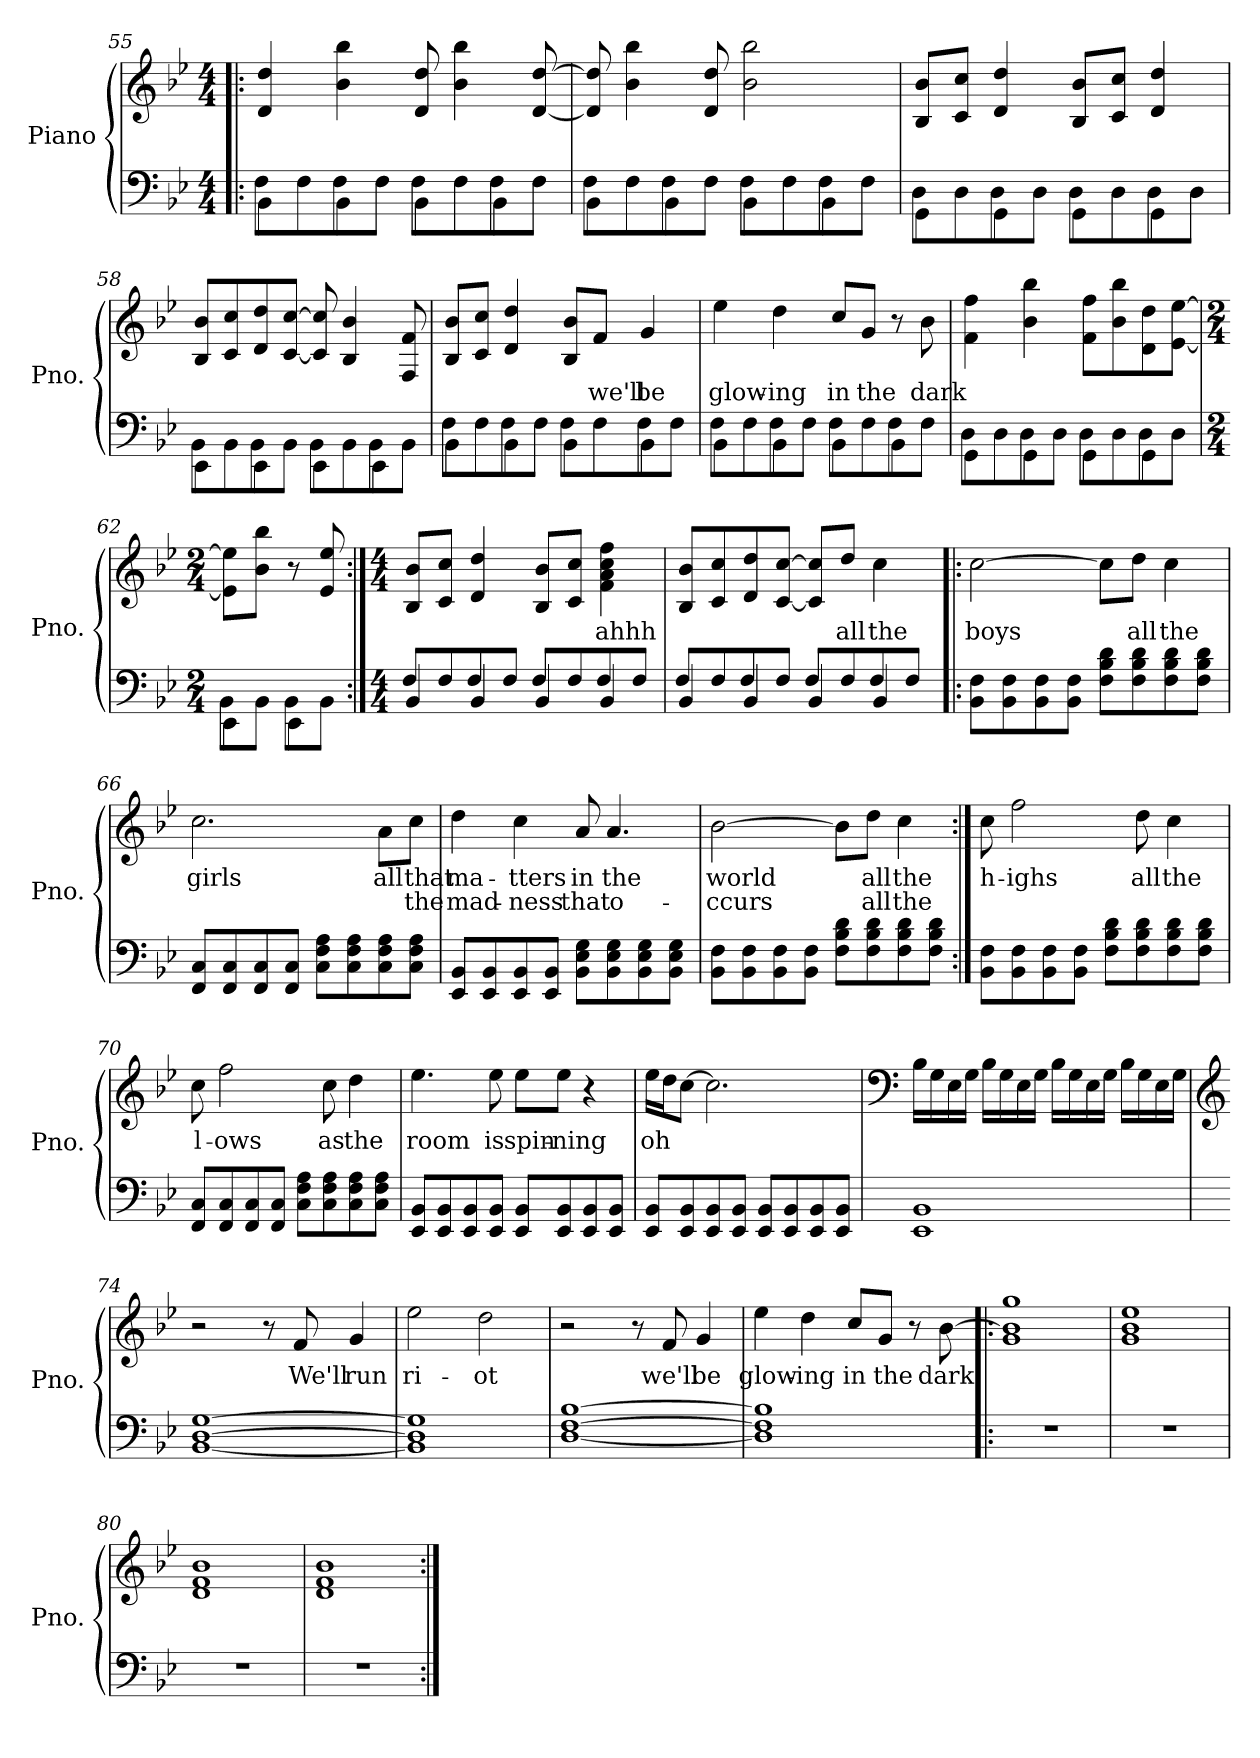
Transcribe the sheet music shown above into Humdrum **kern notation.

**kern	**kern	**text	**text
*part1	*part1	*part1	*part1
*staff2	*staff1	*staff1	*staff1
*I"Piano	*	*	*
*I'Pno.	*	*	*
!!LO:LB:g=z
*clefF4	*clefG2	*	*
*k[b-e-]	*k[b-e-]	*	*
*M4/4	*M4/4	*	*
=55!|:	=55!|:	=55!|:	=55!|:
*^	*	*	*
4BB-\	8F\L	4d/ 4dd/	.	.
.	8F\	.	.	.
4BB-\	8F\	4b-\ 4bb-\	.	.
.	8F\J	.	.	.
4BB-\	8F\L	8d/ 8dd/	.	.
.	8F\	4b-\ 4bb-\	.	.
4BB-\	8F\	.	.	.
.	8F\J	[8d/ [8dd/	.	.
=56	=56	=56	=56	=56
4BB-\	8F\L	8d/] 8dd/]	.	.
.	8F\	4b-\ 4bb-\	.	.
4BB-\	8F\	.	.	.
.	8F\J	8d/ 8dd/	.	.
4BB-\	8F\L	2b-\ 2bb-\	.	.
.	8F\	.	.	.
4BB-\	8F\	.	.	.
.	8F\J	.	.	.
=57	=57	=57	=57	=57
4GG\	8D\L	8B-/ 8b-/L	.	.
.	8D\	8c/ 8cc/J	.	.
4GG\	8D\	4d/ 4dd/	.	.
.	8D\J	.	.	.
4GG\	8D\L	8B-/ 8b-/L	.	.
.	8D\	8c/ 8cc/J	.	.
4GG\	8D\	4d/ 4dd/	.	.
.	8D\J	.	.	.
=58	=58	=58	=58	=58
4EE-\	8BB-\L	8B-/ 8b-/L	.	.
.	8BB-\	8c/ 8cc/	.	.
4EE-\	8BB-\	8d/ 8dd/	.	.
.	8BB-\J	[8c/ [8cc/J	.	.
4EE-\	8BB-\L	8c/] 8cc/]	.	.
.	8BB-\	4B-/ 4b-/	.	.
4EE-\	8BB-\	.	.	.
.	8BB-\J	8F/ 8f/	.	.
!!LO:LB:g=z
=59	=59	=59	=59	=59
4BB-\	8F\L	8B-/ 8b-/L	.	.
.	8F\	8c/ 8cc/J	.	.
4BB-\	8F\	4d/ 4dd/	.	.
.	8F\J	.	.	.
4BB-\	8F\L	8B-/ 8b-/L	.	.
!	!	!	!LO:LY:b	!
.	8F\	8f/J	we'll	.
!	!	!	!LO:LY:b	!
4BB-\	8F\	4g/	be	.
.	8F\J	.	.	.
=60	=60	=60	=60	=60
!	!	!	!LO:LY:b	!
4BB-\	8F\L	4ee-\	glow-	.
.	8F\	.	.	.
!	!	!	!LO:LY:b	!
4BB-\	8F\	4dd\	-ing	.
.	8F\J	.	.	.
!	!	!	!LO:LY:b	!
4BB-\	8F\L	8cc/L	in	.
!	!	!	!LO:LY:b	!
.	8F\	8g/J	the	.
4BB-\	8F\	8r	.	.
!	!	!	!LO:LY:b	!
.	8F\J	8b-\	dark	.
=61	=61	=61	=61	=61
4GG\	8D\L	4f\ 4ff\	.	.
.	8D\	.	.	.
4GG\	8D\	4b-\ 4bb-\	.	.
.	8D\J	.	.	.
4GG\	8D\L	8f\ 8ff\L	.	.
.	8D\	8b-\ 8bb-\	.	.
4GG\	8D\	8d\ 8dd\	.	.
.	8D\J	[8e-\ [8ee-\J	.	.
=62	=62	=62	=62	=62
*M2/4	*	*M2/4	*	*
4EE-\	8BB-\L	8e-\] 8ee-\]L	.	.
.	8BB-\J	8b-\ 8bb-\J	.	.
4EE-\	8BB-\L	8r	.	.
.	8BB-\J	8e-/ 8ee-/	.	.
=63:|!	=63:|!	=63:|!	=63:|!	=63:|!
*M4/4	*	*M4/4	*	*
4BB-/	8F/L	8B-/ 8b-/L	.	.
.	8F/	8c/ 8cc/J	.	.
4BB-/	8F/	4d/ 4dd/	.	.
.	8F/J	.	.	.
4BB-/	8F/L	8B-/ 8b-/L	.	.
.	8F/	8c/ 8cc/J	.	.
!	!	!	!LO:LY:b	!
4BB-/	8F/	4f\ 4a\ 4cc\ 4ff\	ahhh	.
.	8F/J	.	.	.
!!LO:LB:g=z
=64	=64	=64	=64	=64
4BB-/	8F/L	8B-/ 8b-/L	.	.
.	8F/	8c/ 8cc/	.	.
4BB-/	8F/	8d/ 8dd/	.	.
.	8F/J	[8c/ [8cc/J	.	.
4BB-/	8F/L	8c/] 8cc/]L	.	.
!	!	!	!LO:LY:b	!
.	8F/	8dd/J	all	.
!	!	!	!LO:LY:b	!
4BB-/	8F/	4cc\	the	.
.	8F/J	.	.	.
=65!|:	=65!|:	=65!|:	=65!|:	=65!|:
!	!	!	!LO:LY:b	!
*v	*v	*	*	*
8BB-\ 8F\L	[2cc\	boys	.
8BB-\ 8F\	.	.	.
8BB-\ 8F\	.	.	.
8BB-\ 8F\J	.	.	.
8F\ 8B-\ 8d\L	8cc\L]	.	.
!	!	!LO:LY:b	!
8F\ 8B-\ 8d\	8dd\J	all	.
!	!	!LO:LY:b	!
8F\ 8B-\ 8d\	4cc\	the	.
8F\ 8B-\ 8d\J	.	.	.
=66	=66	=66	=66
!	!	!LO:LY:b	!
8FF/ 8C/L	2.cc\	girls	.
8FF/ 8C/	.	.	.
8FF/ 8C/	.	.	.
8FF/ 8C/J	.	.	.
8C\ 8F\ 8A\L	.	.	.
8C\ 8F\ 8A\	.	.	.
!	!	!LO:LY:b	!
8C\ 8F\ 8A\	8a\L	all	.
!	!	!LO:LY:b	!LO:LY:b
8C\ 8F\ 8A\J	8cc\J	that	the
=67	=67	=67	=67
!	!	!LO:LY:b	!LO:LY:b
8EE-/ 8BB-/L	4dd\	ma-	mad-
8EE-/ 8BB-/	.	.	.
!	!	!LO:LY:b	!LO:LY:b
8EE-/ 8BB-/	4cc\	-tters	-ness
8EE-/ 8BB-/J	.	.	.
!	!	!LO:LY:b	!LO:LY:b
8BB-\ 8E-\ 8G\L	8a/	in	that
!	!	!LO:LY:b	!LO:LY:b
8BB-\ 8E-\ 8G\	4.a/	the	o-
8BB-\ 8E-\ 8G\	.	.	.
8BB-\ 8E-\ 8G\J	.	.	.
!!LO:PB:g=z
=68	=68	=68	=68
!	!	!LO:LY:b	!LO:LY:b
8BB-\ 8F\L	[2b-\	world	-ccurs
8BB-\ 8F\	.	.	.
8BB-\ 8F\	.	.	.
8BB-\ 8F\J	.	.	.
8F\ 8B-\ 8d\L	8b-\L]	.	.
!	!	!LO:LY:b	!LO:LY:b
8F\ 8B-\ 8d\	8dd\J	all	all
!	!	!LO:LY:b	!LO:LY:b
8F\ 8B-\ 8d\	4cc\	the	the
8F\ 8B-\ 8d\J	.	.	.
=69:|!	=69:|!	=69:|!	=69:|!
!	!	!LO:LY:b	!
8BB-\ 8F\L	8cc\	h-	.
!	!	!LO:LY:b	!
8BB-\ 8F\	2ff\	-ighs	.
8BB-\ 8F\	.	.	.
8BB-\ 8F\J	.	.	.
8F\ 8B-\ 8d\L	.	.	.
!	!	!LO:LY:b	!
8F\ 8B-\ 8d\	8dd\	all	.
!	!	!LO:LY:b	!
8F\ 8B-\ 8d\	4cc\	the	.
8F\ 8B-\ 8d\J	.	.	.
=70	=70	=70	=70
!	!	!LO:LY:b	!
8FF/ 8C/L	8cc\	l-	.
!	!	!LO:LY:b	!
8FF/ 8C/	2ff\	-ows	.
8FF/ 8C/	.	.	.
8FF/ 8C/J	.	.	.
8C\ 8F\ 8A\L	.	.	.
!	!	!LO:LY:b	!
8C\ 8F\ 8A\	8cc\	as	.
!	!	!LO:LY:b	!
8C\ 8F\ 8A\	4dd\	the	.
8C\ 8F\ 8A\J	.	.	.
=71	=71	=71	=71
!	!	!LO:LY:b	!
8EE-/ 8BB-/L	4.ee-\	room	.
8EE-/ 8BB-/	.	.	.
8EE-/ 8BB-/	.	.	.
!	!	!LO:LY:b	!
8EE-/ 8BB-/J	8ee-\	is	.
!	!	!LO:LY:b	!
8EE-/ 8BB-/L	8ee-\L	spin-	.
!	!	!LO:LY:b	!
8EE-/ 8BB-/	8ee-\J	-ning	.
8EE-/ 8BB-/	4r	.	.
8EE-/ 8BB-/J	.	.	.
!!LO:LB:g=z
=72	=72	=72	=72
!	!	!LO:LY:b	!
8EE-/ 8BB-/L	16ee-\LL	oh	.
.	16dd\J	.	.
8EE-/ 8BB-/	[8cc\J	.	.
8EE-/ 8BB-/	2.cc\]	.	.
8EE-/ 8BB-/J	.	.	.
8EE-/ 8BB-/L	.	.	.
8EE-/ 8BB-/	.	.	.
8EE-/ 8BB-/	.	.	.
8EE-/ 8BB-/J	.	.	.
=73	=73	=73	=73
*	*clefF4	*	*
1EE- 1BB-	16B-\LL	.	.
.	16G\	.	.
.	16E-\	.	.
.	16G\JJ	.	.
.	16B-\LL	.	.
.	16G\	.	.
.	16E-\	.	.
.	16G\JJ	.	.
.	16B-\LL	.	.
.	16G\	.	.
.	16E-\	.	.
.	16G\JJ	.	.
.	16B-\LL	.	.
.	16G\	.	.
.	16E-\	.	.
.	16G\JJ	.	.
=74	=74	=74	=74
*	*clefG2	*	*
[1BB- [1D [1G	2r	.	.
.	8r	.	.
!	!	!LO:LY:b	!
.	8f/	We'll	.
!	!	!LO:LY:b	!
.	4g/	run	.
=75	=75	=75	=75
!	!	!LO:LY:b	!
1BB-] 1D] 1G]	2ee-\	ri-	.
!	!	!LO:LY:b	!
.	2dd\	-ot	.
=76	=76	=76	=76
[1D [1F [1B-	2r	.	.
.	8r	.	.
!	!	!LO:LY:b	!
.	8f/	we'll	.
!	!	!LO:LY:b	!
.	4g/	be	.
!!LO:LB:g=z
=77	=77	=77	=77
!	!	!LO:LY:b	!
1D] 1F] 1B-]	4ee-\	glow-	.
!	!	!LO:LY:b	!
.	4dd\	-ing	.
!	!	!LO:LY:b	!
.	8cc/L	in	.
!	!	!LO:LY:b	!
.	8g/J	the	.
.	8r	.	.
!	!	!LO:LY:b	!
.	[8b-\	dark	.
=78!|:	=78!|:	=78!|:	=78!|:
1r	1g 1b-] 1gg	.	.
=79	=79	=79	=79
1r	1g 1b- 1ee-	.	.
=80	=80	=80	=80
1r	1d 1f 1b-	.	.
=81	=81	=81	=81
1r	1d 1f 1b-	.	.
=:|!	=:|!	=:|!	=:|!
*-	*-	*-	*-
